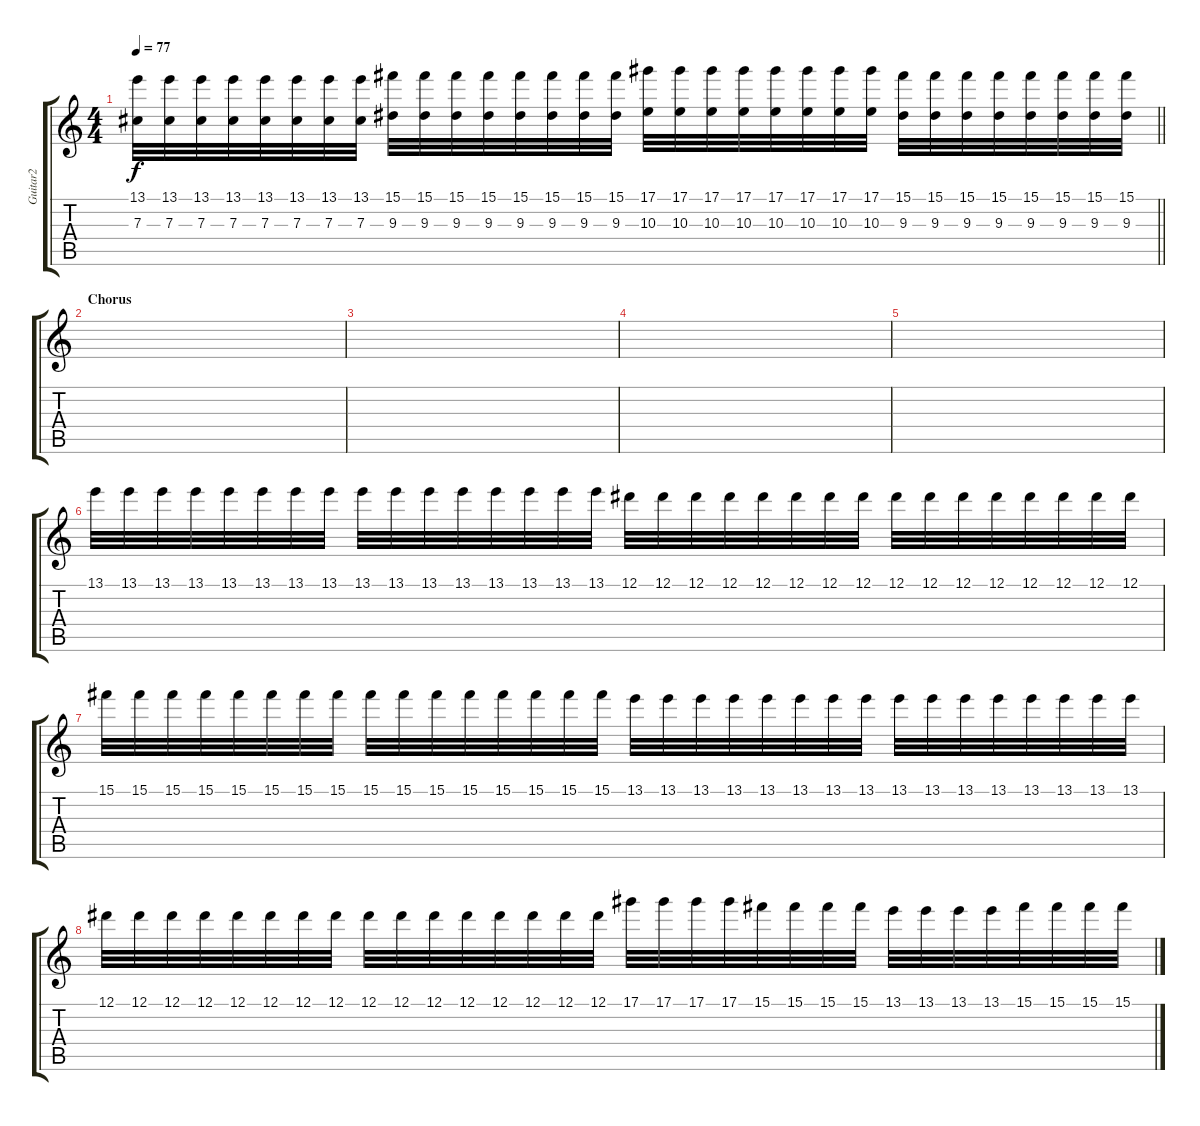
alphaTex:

\track ("Guitar2" "Guitar2") {instrument acousticguitarsteel}
\staff {score tabs}
\tuning (Eb4 Bb3 Gb3 Db3 Ab2 Db2) {hide}
\ts (4 4)
\tempo 77
\clef g2
\barLineRight lightlight
\ks c
(13.1 7.3).32{dy f} (13.1 7.3).32 (13.1 7.3).32 (13.1 7.3).32 (13.1 7.3).32 (13.1 7.3).32 (13.1 7.3).32 (13.1 7.3).32 (15.1 9.3).32 (15.1 9.3).32 (15.1 9.3).32 (15.1 9.3).32 (15.1 9.3).32 (15.1 9.3).32 (15.1 9.3).32 (15.1 9.3).32 (17.1 10.3).32 (17.1 10.3).32 (17.1 10.3).32 (17.1 10.3).32 (17.1 10.3).32 (17.1 10.3).32 (17.1 10.3).32 (17.1 10.3).32 (15.1 9.3).32 (15.1 9.3).32 (15.1 9.3).32 (15.1 9.3).32 (15.1 9.3).32 (15.1 9.3).32 (15.1 9.3).32 (15.1 9.3).32 |
\section ("" "Chorus")
|
|
|
|
13.1.32 13.1.32 13.1.32 13.1.32 13.1.32 13.1.32 13.1.32 13.1.32 13.1.32 13.1.32 13.1.32 13.1.32 13.1.32 13.1.32 13.1.32 13.1.32 12.1.32 12.1.32 12.1.32 12.1.32 12.1.32 12.1.32 12.1.32 12.1.32 12.1.32 12.1.32 12.1.32 12.1.32 12.1.32 12.1.32 12.1.32 12.1.32 |
15.1.32 15.1.32 15.1.32 15.1.32 15.1.32 15.1.32 15.1.32 15.1.32 15.1.32 15.1.32 15.1.32 15.1.32 15.1.32 15.1.32 15.1.32 15.1.32 13.1.32 13.1.32 13.1.32 13.1.32 13.1.32 13.1.32 13.1.32 13.1.32 13.1.32 13.1.32 13.1.32 13.1.32 13.1.32 13.1.32 13.1.32 13.1.32 |
12.1.32 12.1.32 12.1.32 12.1.32 12.1.32 12.1.32 12.1.32 12.1.32 12.1.32 12.1.32 12.1.32 12.1.32 12.1.32 12.1.32 12.1.32 12.1.32 17.1.32 17.1.32 17.1.32 17.1.32 15.1.32 15.1.32 15.1.32 15.1.32 13.1.32 13.1.32 13.1.32 13.1.32 15.1.32 15.1.32 15.1.32 15.1.32
